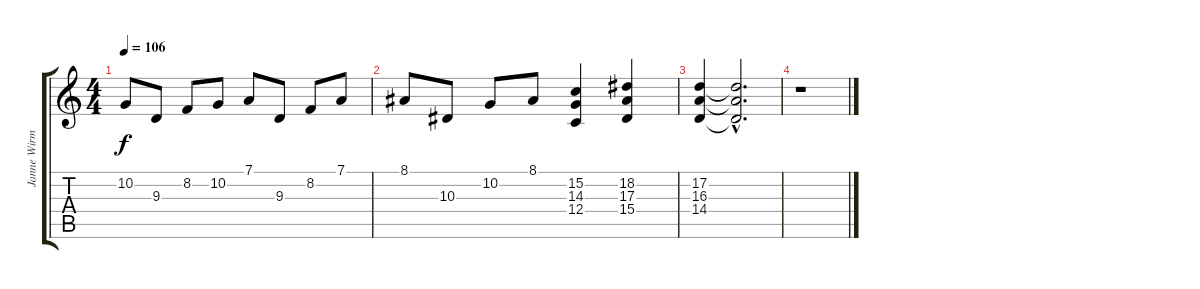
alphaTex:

\track ("Janne Wirman" "Janne Wirm") {instrument stringensemble1}
\staff {score tabs}
\tuning (D4 A3 F3 C3 G2 D2) {hide}
\ts (4 4)
\tempo 106
\clef g2
\ks c
10.2.8{dy f} 9.3.8 8.2.8 10.2.8 7.1.8 9.3.8 8.2.8 7.1.8 |
8.1.8 10.3.8 10.2.8 8.1.8 (15.2 14.3 12.4).4 (18.2 17.3 15.4).4 |
(17.2 16.3 14.4).4 (17.2{hac t} 16.3{hac t} 14.4{hac t}).2{d volume 4} |
r.1
